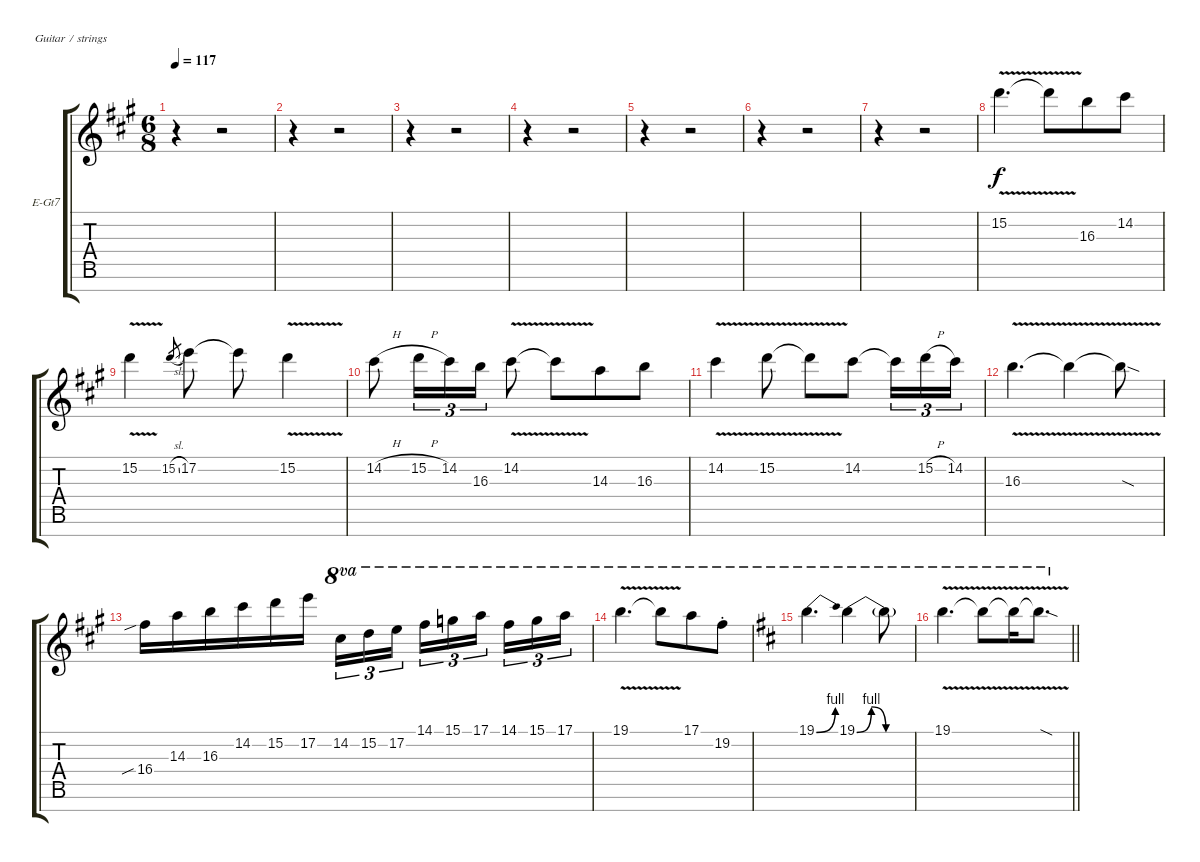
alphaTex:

\bracketExtendMode groupsimilarinstruments
\firstSystemTrackNameOrientation horizontal
\otherSystemsTrackNameOrientation horizontal
\track ("Lead / Rhythm Guitar 3" "E-Gt7") {instrument distortionguitar}
\staff {score tabs}
\tuning (E4 B3 G3 D3 A2 E2 B1)
\ts (6 8)
\tempo 117
\clef g2
\ks a
r.4{dy f} r.2 |
r.4 r.2 |
r.4 r.2 |
r.4 r.2 |
r.4 r.2 |
r.4 r.2 |
r.4 r.2 |
15.2{v}.4{d} 15.2{v t}.8 16.3.8 14.2.8 |
15.2{v}.4 15.2{sl}.8{gr} 17.2.8 17.2{t}.8 15.2{v}.4 |
14.2{h}.8 15.2{h}.16{tu (3 2)} 14.2.16{tu (3 2)} 16.3.16{tu (3 2)} 14.2{v}.8 14.2{v t}.8 14.3.8 16.3.8 |
14.2{v}.4 15.2{v}.8 15.2{v t}.8 14.2.8 14.2{t}.16{tu (3 2)} 15.2{h}.16{tu (3 2)} 14.2.16{tu (3 2)} |
16.3{v}.4{d} 16.3{v t}.4 16.3{v sod t}.8 |
16.4{sib}.16 14.3.16 16.3.16 14.2.16 15.2.16 17.2.16 14.2.16{tu (3 2) ot 8va} 15.2.16{tu (3 2) ot 8va} 17.2.16{tu (3 2) ot 8va} 14.1.16{tu (3 2) ot 8va} 15.1.16{tu (3 2) ot 8va} 17.1.16{tu (3 2) ot 8va} 14.1.16{tu (3 2) ot 8va} 15.1.16{tu (3 2) ot 8va} 17.1.16{tu (3 2) ot 8va} |
19.1{v}.4{d ot 8va} 19.1{v t}.8{ot 8va} 17.1.8{ot 8va} 19.2{st}.8{ot 8va} |
\ks d
19.1{be (bend 0 0 60 4)}.4{d ot 8va} 19.1{be (bendrelease 0 0 30 4 30 4 60 0)}.4{ot 8va} 19.1{be (hold 0 0 60 0) t}.8{ot 8va} |
\barLineRight lightlight
19.1{v}.4{d ot 8va} 19.1{v t}.8{ot 8va} 19.1{v t}.16{ot 8va} 19.1{v sod t}.8{d ot 8va}
